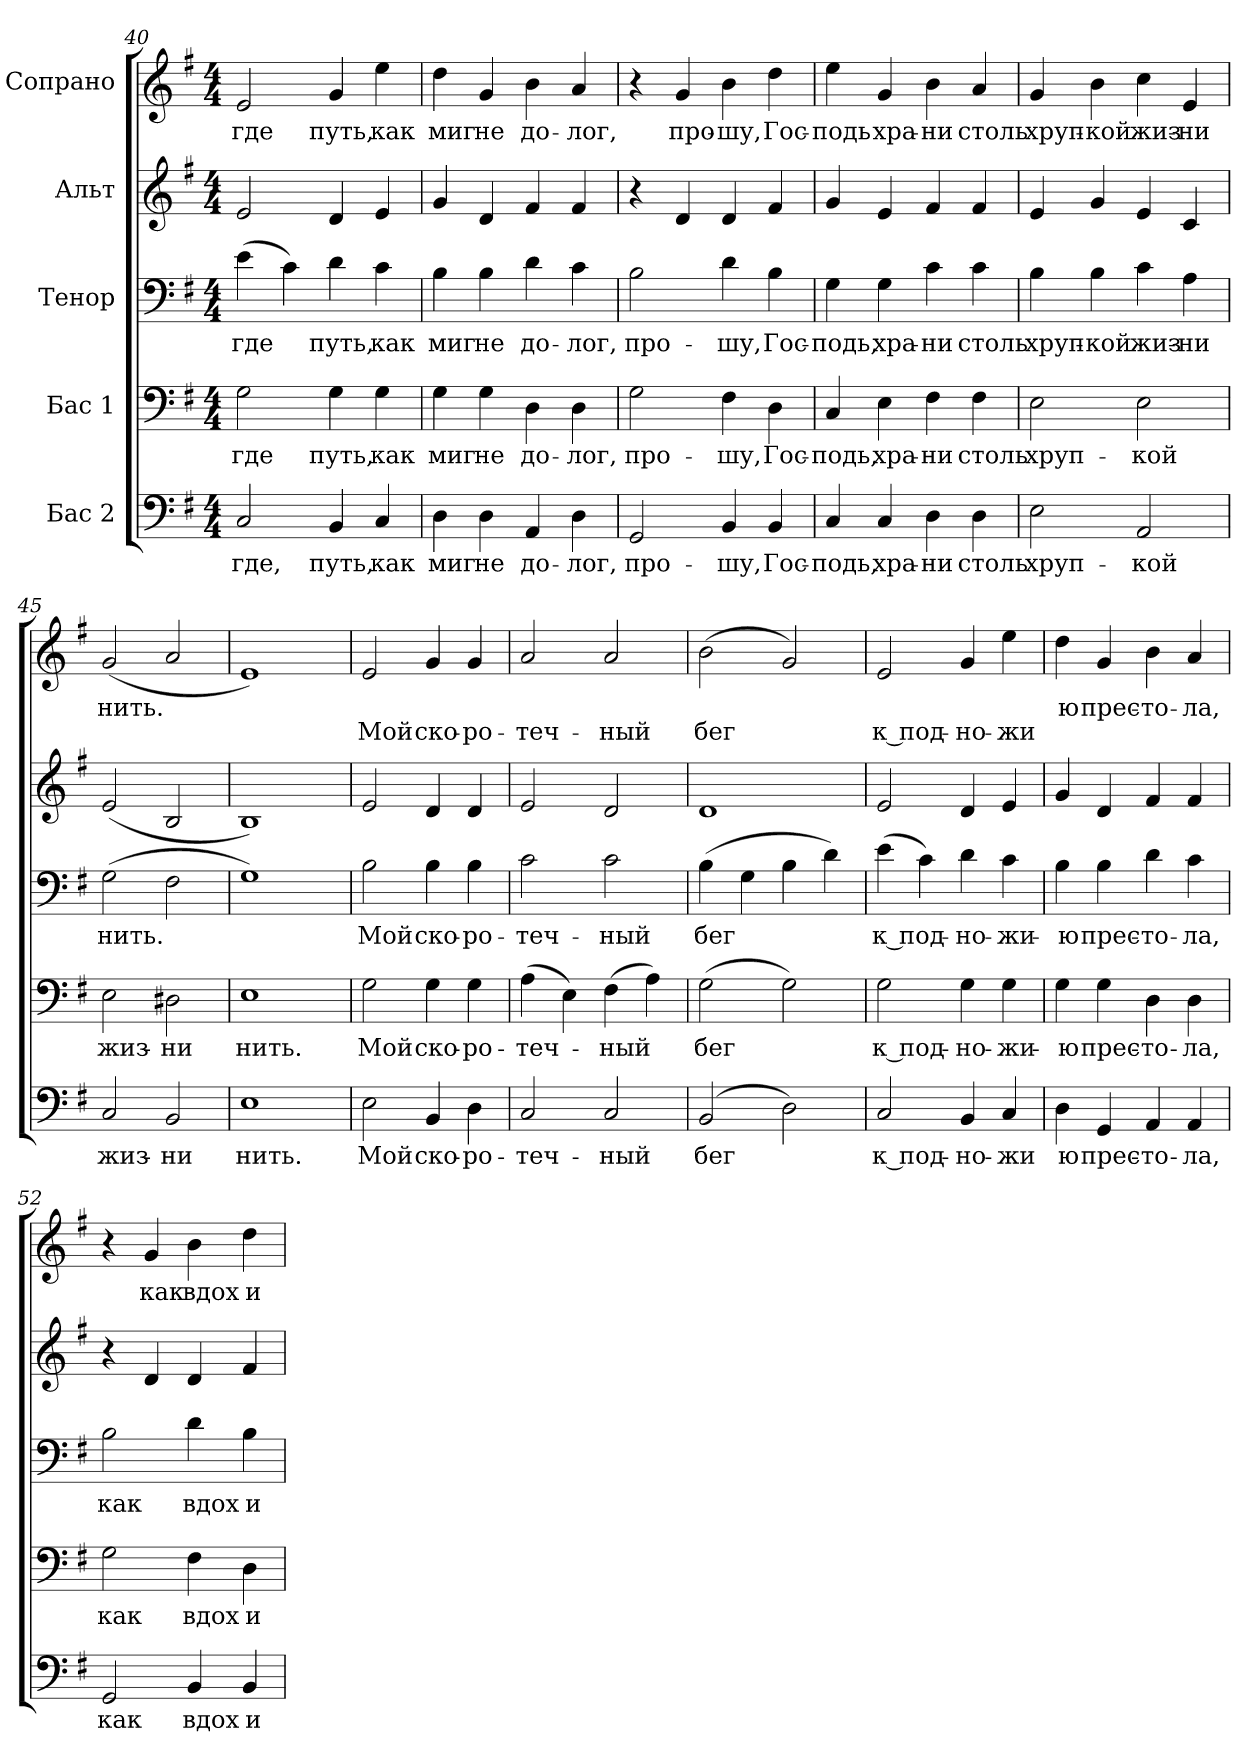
**kern	**text	**kern	**text	**kern	**text	**kern	**kern	**text	**text
*part5	*part5	*part4	*part4	*part3	*part3	*part2	*part1	*part1	*part1
*staff5	*staff5	*staff4	*staff4	*staff3	*staff3	*staff2	*staff1	*staff1	*staff1
*I"Бас 2	*	*I"Бас 1	*	*I"Тенор	*	*I"Альт	*I"Сопрано	*	*
*clefF4	*	*clefF4	*	*clefF4	*	*clefG2	*clefG2	*	*
*k[f#]	*	*k[f#]	*	*k[f#]	*	*k[f#]	*k[f#]	*	*
*M4/4	*	*M4/4	*	*M4/4	*	*M4/4	*M4/4	*	*
=40	=40	=40	=40	=40	=40	=40	=40	=40	=40
!	!LO:LY:b	!	!LO:LY:b	!	!LO:LY:b	!	!	!LO:LY:b	!
2C/	где,	2G\	где	(4e\	где	2e/	2e/	где	.
.	.	.	.	4c\)	.	.	.	.	.
!	!LO:LY:b	!	!LO:LY:b	!	!LO:LY:b	!	!	!LO:LY:b	!
4BB/	путь,	4G\	путь,	4d\	путь,	4d/	4g/	путь,	.
!	!LO:LY:b	!	!LO:LY:b	!	!LO:LY:b	!	!	!LO:LY:b	!
4C/	как	4G\	как	4c\	как	4e/	4ee\	как	.
=41	=41	=41	=41	=41	=41	=41	=41	=41	=41
!	!LO:LY:b	!	!LO:LY:b	!	!LO:LY:b	!	!	!LO:LY:b	!
4D\	миг	4G\	миг	4B\	миг	4g/	4dd\	миг	.
!	!LO:LY:b	!	!LO:LY:b	!	!LO:LY:b	!	!	!LO:LY:b	!
4D\	не	4G\	не	4B\	не	4d/	4g/	не	.
!	!LO:LY:b	!	!LO:LY:b	!	!LO:LY:b	!	!	!LO:LY:b	!
4AA/	до-	4D\	до-	4d\	до-	4f#/	4b\	до-	.
!	!LO:LY:b	!	!LO:LY:b	!	!LO:LY:b	!	!	!LO:LY:b	!
4D\	-лог,	4D\	-лог,	4c\	-лог,	4f#/	4a/	-лог,	.
=42	=42	=42	=42	=42	=42	=42	=42	=42	=42
!	!LO:LY:b	!	!LO:LY:b	!	!LO:LY:b	!	!	!	!
2GG/	про-	2G\	про-	2B\	про-	4r	4r	.	.
!	!	!	!	!	!	!	!	!LO:LY:b	!
.	.	.	.	.	.	4d/	4g/	про-	.
!	!LO:LY:b	!	!LO:LY:b	!	!LO:LY:b	!	!	!LO:LY:b	!
4BB/	-шу,	4F#\	-шу,	4d\	-шу,	4d/	4b\	-шу,	.
!	!LO:LY:b	!	!LO:LY:b	!	!LO:LY:b	!	!	!LO:LY:b	!
4BB/	Гос-	4D\	Гос-	4B\	Гос-	4f#/	4dd\	Гос-	.
=43	=43	=43	=43	=43	=43	=43	=43	=43	=43
!	!LO:LY:b	!	!LO:LY:b	!	!LO:LY:b	!	!	!LO:LY:b	!
4C/	-подь,	4C/	-подь,	4G\	-подь,	4g/	4ee\	-подь	.
!	!LO:LY:b	!	!LO:LY:b	!	!LO:LY:b	!	!	!LO:LY:b	!
4C/	хра-	4E\	хра-	4G\	хра-	4e/	4g/	хра-	.
!	!LO:LY:b	!	!LO:LY:b	!	!LO:LY:b	!	!	!LO:LY:b	!
4D\	-ни	4F#\	-ни	4c\	-ни	4f#/	4b\	-ни	.
!	!LO:LY:b	!	!LO:LY:b	!	!LO:LY:b	!	!	!LO:LY:b	!
4D\	столь	4F#\	столь	4c\	столь	4f#/	4a/	столь	.
=44	=44	=44	=44	=44	=44	=44	=44	=44	=44
!	!LO:LY:b	!	!LO:LY:b	!	!LO:LY:b	!	!	!LO:LY:b	!
2E\	хруп-	2E\	хруп-	4B\	хруп-	4e/	4g/	хруп-	.
!	!	!	!	!	!LO:LY:b	!	!	!LO:LY:b	!
.	.	.	.	4B\	-кой	4g/	4b\	-кой	.
!	!LO:LY:b	!	!LO:LY:b	!	!LO:LY:b	!	!	!LO:LY:b	!
2AA/	-кой	2E\	-кой	4c\	жиз-	4e/	4cc\	жиз-	.
!	!	!	!	!	!LO:LY:b	!	!	!LO:LY:b	!
.	.	.	.	4A\	-ни	4c/	4e/	-ни	.
=45	=45	=45	=45	=45	=45	=45	=45	=45	=45
!	!LO:LY:b	!	!LO:LY:b	!	!LO:LY:b	!	!	!LO:LY:b	!
2C/	жиз-	2E\	жиз-	(2G\	нить.	(2e/	(2g/	нить.	.
!	!LO:LY:b	!	!LO:LY:b	!	!	!	!	!	!
2BB/	-ни	2D#X\	-ни	2F#\	.	2B/	2a/	.	.
=46	=46	=46	=46	=46	=46	=46	=46	=46	=46
!	!LO:LY:b	!	!LO:LY:b	!	!	!	!	!	!
1E	нить.	1E	нить.	1G)	.	1B)	1e)	.	.
!!LO:LB:g=z
=47	=47	=47	=47	=47	=47	=47	=47	=47	=47
!	!LO:LY:b	!	!LO:LY:b	!	!LO:LY:b	!	!	!	!LO:LY:b
2E\	Мой	2G\	Мой	2B\	Мой	2e/	2e/	.	Мой
!	!LO:LY:b	!	!LO:LY:b	!	!LO:LY:b	!	!	!	!LO:LY:b
4BB/	ско-	4G\	ско-	4B\	ско-	4d/	4g/	.	ско-
!	!LO:LY:b	!	!LO:LY:b	!	!LO:LY:b	!	!	!	!LO:LY:b
4D\	-ро-	4G\	-ро-	4B\	-ро-	4d/	4g/	.	-ро-
=48	=48	=48	=48	=48	=48	=48	=48	=48	=48
!	!LO:LY:b	!	!LO:LY:b	!	!LO:LY:b	!	!	!	!LO:LY:b
2C/	-теч-	(4A\	-теч-	2c\	-теч-	2e/	2a/	.	-теч-
.	.	4E\)	.	.	.	.	.	.	.
!	!LO:LY:b	!	!LO:LY:b	!	!LO:LY:b	!	!	!	!LO:LY:b
2C/	-ный	(4F#\	-ный	2c\	-ный	2d/	2a/	.	-ный
.	.	4A\)	.	.	.	.	.	.	.
=49	=49	=49	=49	=49	=49	=49	=49	=49	=49
!	!LO:LY:b	!	!LO:LY:b	!	!LO:LY:b	!	!	!	!LO:LY:b
(2BB/	бег	(2G\	бег	(4B\	бег	1d	(2b\	.	бег
.	.	.	.	4G\	.	.	.	.	.
2D\)	.	2G\)	.	4B\	.	.	2g/)	.	.
.	.	.	.	4d\)	.	.	.	.	.
=50	=50	=50	=50	=50	=50	=50	=50	=50	=50
!	!LO:LY:b	!	!LO:LY:b	!	!LO:LY:b	!	!	!	!LO:LY:b
2C/	к под-	2G\	к под-	(4e\	к под-	2e/	2e/	.	к под-
.	.	.	.	4c\)	.	.	.	.	.
!	!LO:LY:b	!	!LO:LY:b	!	!LO:LY:b	!	!	!	!LO:LY:b
4BB/	-но-	4G\	-но-	4d\	-но-	4d/	4g/	.	-но-
!	!LO:LY:b	!	!LO:LY:b	!	!LO:LY:b	!	!	!	!LO:LY:b
4C/	-жи	4G\	-жи-	4c\	-жи-	4e/	4ee\	.	-жи
=51	=51	=51	=51	=51	=51	=51	=51	=51	=51
!	!LO:LY:b	!	!LO:LY:b	!	!LO:LY:b	!	!	!LO:LY:b	!
4D\	-ю	4G\	-ю	4B\	-ю	4g/	4dd\	ю	.
!	!LO:LY:b	!	!LO:LY:b	!	!LO:LY:b	!	!	!LO:LY:b	!
4GG/	прес-	4G\	прес-	4B\	прес-	4d/	4g/	прес-	.
!	!LO:LY:b	!	!LO:LY:b	!	!LO:LY:b	!	!	!LO:LY:b	!
4AA/	-то-	4D\	-то-	4d\	-то-	4f#/	4b\	-то-	.
!	!LO:LY:b	!	!LO:LY:b	!	!LO:LY:b	!	!	!LO:LY:b	!
4AA/	-ла,	4D\	-ла,	4c\	-ла,	4f#/	4a/	-ла,	.
=52	=52	=52	=52	=52	=52	=52	=52	=52	=52
!	!LO:LY:b	!	!LO:LY:b	!	!LO:LY:b	!	!	!	!
2GG/	как	2G\	как	2B\	как	4r	4r	.	.
!	!	!	!	!	!	!	!	!LO:LY:b	!
.	.	.	.	.	.	4d/	4g/	как	.
!	!LO:LY:b	!	!LO:LY:b	!	!LO:LY:b	!	!	!LO:LY:b	!
4BB/	вдох	4F#\	вдох	4d\	вдох	4d/	4b\	вдох	.
!	!LO:LY:b	!	!LO:LY:b	!	!LO:LY:b	!	!	!LO:LY:b	!
4BB/	и	4D\	и	4B\	и	4f#/	4dd\	и	.
=	=	=	=	=	=	=	=	=	=
*-	*-	*-	*-	*-	*-	*-	*-	*-	*-
